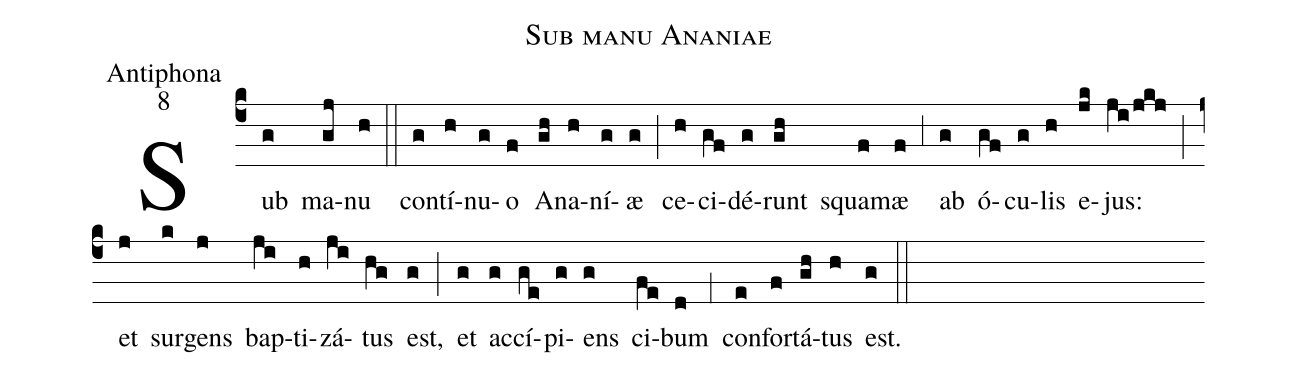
name:Sub manu Ananiae;
office-part:Antiphona;
mode:8;
%%
(c4) Sub(g) ma(gj)nu(h) (::)
con(g)tí(h)nu(g)o(f) A(gh)na(h)ní(g)æ(g) (;) ce(h)ci(gf)dé(g)runt(gh) squa(f)mæ(f) (,3) ab(g) ó(gf)cu(g)lis(h) e(jk)jus:(ji/jkj) (;) et(j) sur(k)gens(j) bap(ji)ti(h)zá(ji)tus(hg) est,(g) (;) et(g) ac(g)cí(ge)pi(g)ens(g) ci(fe)bum(d) (,1) con(e)for(f)tá(gh)tus(h) est.(g) (::)
